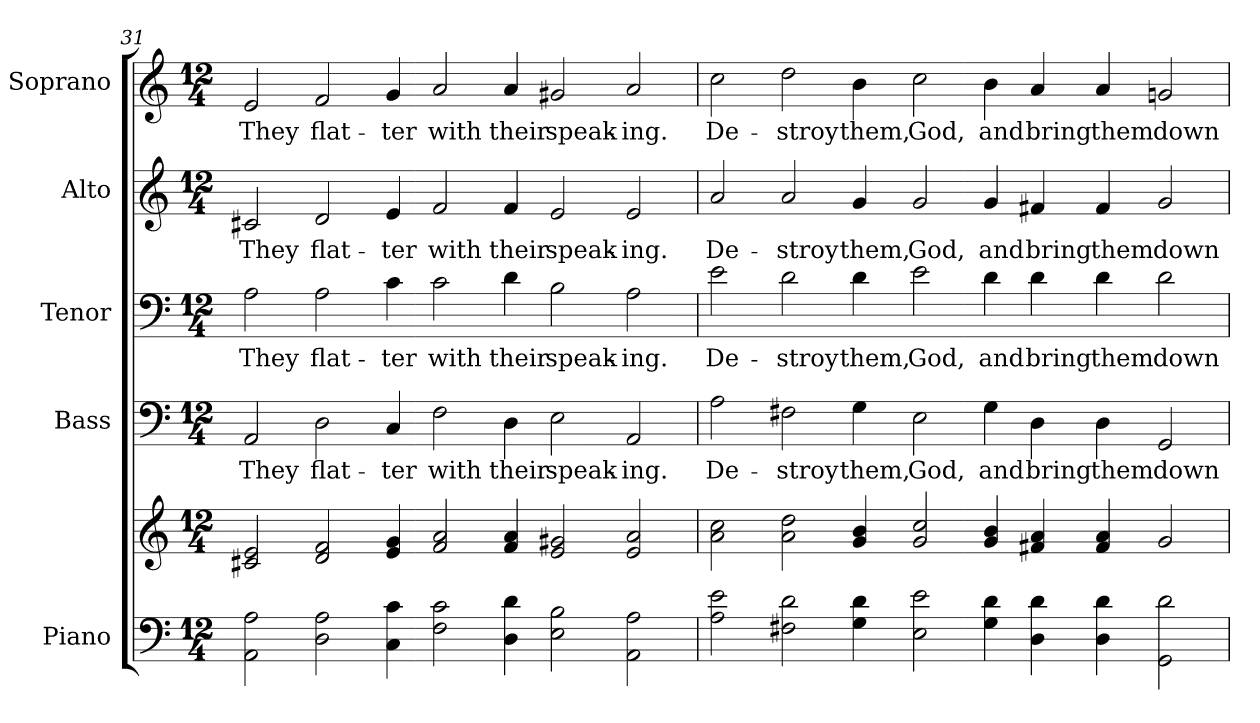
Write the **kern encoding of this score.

**kern	**kern	**kern	**text	**kern	**text	**kern	**text	**kern	**text
*part5	*part5	*part4	*part4	*part3	*part3	*part2	*part2	*part1	*part1
*staff6	*staff5	*staff4	*staff4	*staff3	*staff3	*staff2	*staff2	*staff1	*staff1
*I"Piano	*	*I"Bass	*	*I"Tenor	*	*I"Alto	*	*I"Soprano	*
*I'Pno.	*	*I'B.	*	*I'T.	*	*I'A.	*	*I'S.	*
!!LO:PB:g=z
*clefF4	*clefG2	*clefF4	*	*clefF4	*	*clefG2	*	*clefG2	*
*k[]	*k[]	*k[]	*	*k[]	*	*k[]	*	*k[]	*
*C:	*C:	*C:	*	*C:	*	*C:	*	*C:	*
*M12/4	*M12/4	*M12/4	*	*M12/4	*	*M12/4	*	*M12/4	*
=31	=31	=31	=31	=31	=31	=31	=31	=31	=31
!	!	!	!LO:LY:b:color=#000000	!	!	!	!	!	!
!	!	!	!	!	!LO:LY:b:color=#000000	!	!	!	!
!	!	!	!	!	!	!	!LO:LY:b:color=#000000	!	!
!	!	!	!	!	!	!	!	!	!LO:LY:b:color=#000000
2AAi\ 2Ai	2c#Xi/ 2ei	2AAi/	They	2Ai\	They	2c#Xi/	They	2ei/	They
!	!	!	!LO:LY:b:color=#000000	!	!	!	!	!	!
!	!	!	!	!	!LO:LY:b:color=#000000	!	!	!	!
!	!	!	!	!	!	!	!LO:LY:b:color=#000000	!	!
!	!	!	!	!	!	!	!	!	!LO:LY:b:color=#000000
2Di\ 2Ai	2di/ 2fi	2Di\	flat-	2Ai\	flat-	2di/	flat-	2fi/	flat-
!	!	!	!LO:LY:b:color=#000000	!	!	!	!	!	!
!	!	!	!	!	!LO:LY:b:color=#000000	!	!	!	!
!	!	!	!	!	!	!	!LO:LY:b:color=#000000	!	!
!	!	!	!	!	!	!	!	!	!LO:LY:b:color=#000000
4Ci\ 4ci	4ei/ 4gi	4Ci/	-ter	4ci\	-ter	4ei/	-ter	4gi/	-ter
!	!	!	!LO:LY:b:color=#000000	!	!	!	!	!	!
!	!	!	!	!	!LO:LY:b:color=#000000	!	!	!	!
!	!	!	!	!	!	!	!LO:LY:b:color=#000000	!	!
!	!	!	!	!	!	!	!	!	!LO:LY:b:color=#000000
2Fi\ 2ci	2fi/ 2ai	2Fi\	with	2ci\	with	2fi/	with	2ai/	with
!	!	!	!LO:LY:b:color=#000000	!	!	!	!	!	!
!	!	!	!	!	!LO:LY:b:color=#000000	!	!	!	!
!	!	!	!	!	!	!	!LO:LY:b:color=#000000	!	!
!	!	!	!	!	!	!	!	!	!LO:LY:b:color=#000000
4Di\ 4di	4fi/ 4ai	4Di\	their	4di\	their	4fi/	their	4ai/	their
!	!	!	!LO:LY:b:color=#000000	!	!	!	!	!	!
!	!	!	!	!	!LO:LY:b:color=#000000	!	!	!	!
!	!	!	!	!	!	!	!LO:LY:b:color=#000000	!	!
!	!	!	!	!	!	!	!	!	!LO:LY:b:color=#000000
2Ei\ 2Bi	2ei/ 2g#Xi	2Ei\	speak-	2Bi\	speak-	2ei/	speak-	2g#Xi/	speak-
!	!	!	!LO:LY:b:color=#000000	!	!	!	!	!	!
!	!	!	!	!	!LO:LY:b:color=#000000	!	!	!	!
!	!	!	!	!	!	!	!LO:LY:b:color=#000000	!	!
!	!	!	!	!	!	!	!	!	!LO:LY:b:color=#000000
2AAi\ 2Ai	2ei/ 2ai	2AAi/	-ing.	2Ai\	-ing.	2ei/	-ing.	2ai/	-ing.
=32	=32	=32	=32	=32	=32	=32	=32	=32	=32
!	!	!	!LO:LY:b:color=#000000	!	!	!	!	!	!
!	!	!	!	!	!LO:LY:b:color=#000000	!	!	!	!
!	!	!	!	!	!	!	!LO:LY:b:color=#000000	!	!
!	!	!	!	!	!	!	!	!	!LO:LY:b:color=#000000
2Ai\ 2ei	2ai\ 2cci	2Ai\	De-	2ei\	De-	2ai/	De-	2cci\	De-
!	!	!	!LO:LY:b:color=#000000	!	!	!	!	!	!
!	!	!	!	!	!LO:LY:b:color=#000000	!	!	!	!
!	!	!	!	!	!	!	!LO:LY:b:color=#000000	!	!
!	!	!	!	!	!	!	!	!	!LO:LY:b:color=#000000
2F#Xi\ 2di	2ai\ 2ddi	2F#Xi\	-stroy	2di\	-stroy	2ai/	-stroy	2ddi\	-stroy
!	!	!	!LO:LY:b:color=#000000	!	!	!	!	!	!
!	!	!	!	!	!LO:LY:b:color=#000000	!	!	!	!
!	!	!	!	!	!	!	!LO:LY:b:color=#000000	!	!
!	!	!	!	!	!	!	!	!	!LO:LY:b:color=#000000
4Gi\ 4di	4gi/ 4bi	4Gi\	them,	4di\	them,	4gi/	them,	4bi\	them,
!	!	!	!LO:LY:b:color=#000000	!	!	!	!	!	!
!	!	!	!	!	!LO:LY:b:color=#000000	!	!	!	!
!	!	!	!	!	!	!	!LO:LY:b:color=#000000	!	!
!	!	!	!	!	!	!	!	!	!LO:LY:b:color=#000000
2Ei\ 2ei	2gi/ 2cci	2Ei\	God,	2ei\	God,	2gi/	God,	2cci\	God,
!	!	!	!LO:LY:b:color=#000000	!	!	!	!	!	!
!	!	!	!	!	!LO:LY:b:color=#000000	!	!	!	!
!	!	!	!	!	!	!	!LO:LY:b:color=#000000	!	!
!	!	!	!	!	!	!	!	!	!LO:LY:b:color=#000000
4Gi\ 4di	4gi/ 4bi	4Gi\	and	4di\	and	4gi/	and	4bi\	and
!	!	!	!LO:LY:b:color=#000000	!	!	!	!	!	!
!	!	!	!	!	!LO:LY:b:color=#000000	!	!	!	!
!	!	!	!	!	!	!	!LO:LY:b:color=#000000	!	!
!	!	!	!	!	!	!	!	!	!LO:LY:b:color=#000000
4Di\ 4di	4f#Xi/ 4ai	4Di\	bring	4di\	bring	4f#Xi/	bring	4ai/	bring
!	!	!	!LO:LY:b:color=#000000	!	!	!	!	!	!
!	!	!	!	!	!LO:LY:b:color=#000000	!	!	!	!
!	!	!	!	!	!	!	!LO:LY:b:color=#000000	!	!
!	!	!	!	!	!	!	!	!	!LO:LY:b:color=#000000
4Di\ 4di	4f#i/ 4ai	4Di\	them	4di\	them	4f#i/	them	4ai/	them
!	!	!	!LO:LY:b:color=#000000	!	!	!	!	!	!
!	!	!	!	!	!LO:LY:b:color=#000000	!	!	!	!
!	!	!	!	!	!	!	!LO:LY:b:color=#000000	!	!
!	!	!	!	!	!	!	!	!	!LO:LY:b:color=#000000
2GGi\ 2di	2gi/	2GGi/	down	2di\	down	2gi/	down	2gni/	down
=	=	=	=	=	=	=	=	=	=
*-	*-	*-	*-	*-	*-	*-	*-	*-	*-
